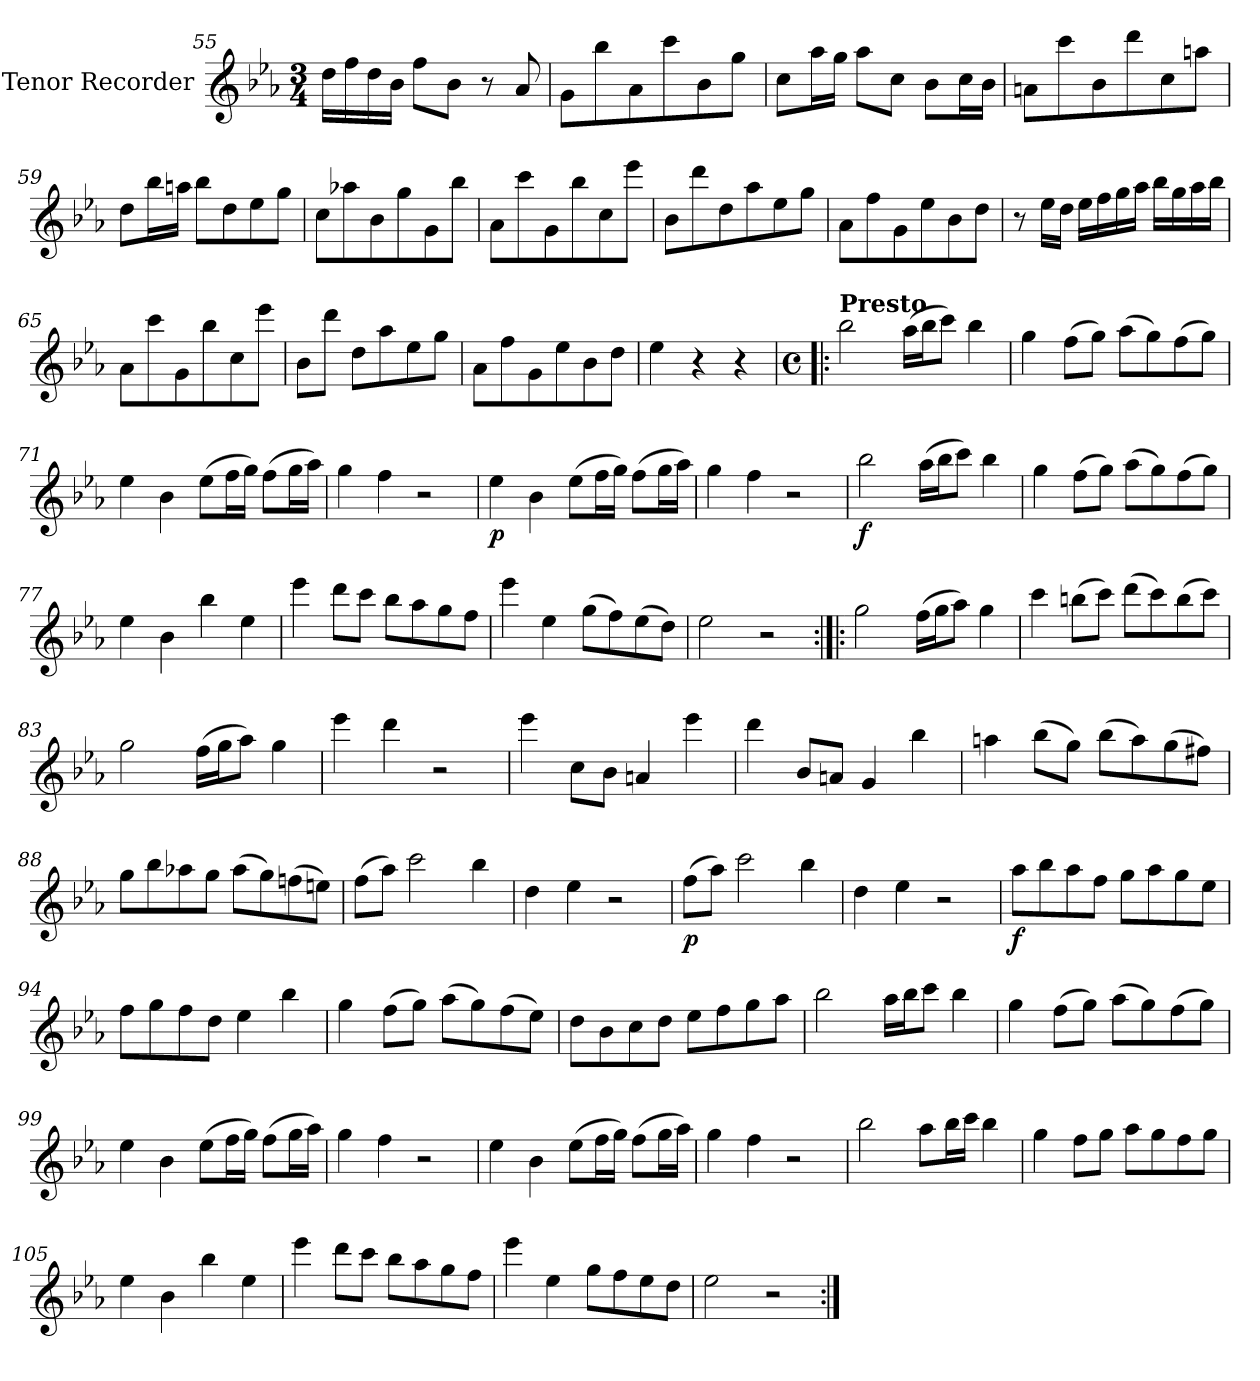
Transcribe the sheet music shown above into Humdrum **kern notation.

**kern	**dynam
*part1	*part1
*staff1	*staff1
*I"Tenor Recorder	*
*I'Rec	*
*clefG2	*
*k[b-e-a-]	*
*M3/4	*
=55	=55
16dd\LL	.
16ff\	.
16dd\	.
16b-\JJ	.
8ff\L	.
8b-\J	.
8r	.
8a-/	.
=56	=56
8g\L	.
8bb-\	.
8a-\	.
8ccc\	.
8b-\	.
8gg\J	.
!!LO:LB:g=z
=57	=57
8cc\L	.
16aa-\L	.
16gg\JJ	.
8aa-\L	.
8cc\J	.
8b-\L	.
16cc\L	.
16b-\JJ	.
=58	=58
8an\L	.
8ccc\	.
8b-\	.
8ddd\	.
8cc\	.
8aan\J	.
=59	=59
8dd\L	.
16bb-\L	.
16aan\JJ	.
8bb-\L	.
8dd\	.
8ee-\	.
8gg\J	.
=60	=60
8cc\L	.
8aa-X\	.
8b-\	.
8gg\	.
8g\	.
8bb-\J	.
=61	=61
8a-\L	.
8ccc\	.
8g\	.
8bb-\	.
8cc\	.
8eee-\J	.
=62	=62
8b-\L	.
8ddd\	.
8dd\	.
8aa-\	.
8ee-\	.
8gg\J	.
!!LO:LB:g=z
=63	=63
8a-\L	.
8ff\	.
8g\	.
8ee-\	.
8b-\	.
8dd\J	.
=64	=64
8r	.
16ee-\LL	.
16dd\JJ	.
16ee-\LL	.
16ff\	.
16gg\	.
16aa-\JJ	.
16bb-\LL	.
16gg\	.
16aa-\	.
16bb-\JJ	.
=65	=65
8a-\L	.
8ccc\	.
8g\	.
8bb-\	.
8cc\	.
8eee-\J	.
=66	=66
8b-\L	.
8ddd\J	.
8dd\L	.
8aa-\	.
8ee-\	.
8gg\J	.
=67	=67
8a-\L	.
8ff\	.
8g\	.
8ee-\	.
8b-\	.
8dd\J	.
=68	=68
4ee-\	.
4r	.
4r	.
!!LO:LB:g=z
=69!|:	=69!|:
*M4/4	*
*met(c)	*
!LO:TX:a:B:t=Presto	!
2bb-\	.
(>16aa-\LL	.
16bb-\J	.
8ccc\J)	.
4bb-\	.
=70	=70
4gg\	.
(>8ff\L	.
8gg\J)	.
(>8aa-\L	.
8gg\)	.
(>8ff\	.
8gg\J)	.
=71	=71
4ee-\	.
4b-\	.
(>8ee-\L	.
16ff\L	.
16gg\JJ)	.
(>8ff\L	.
16gg\L	.
16aa-\JJ)	.
=72	=72
4gg\	.
4ff\	.
2r	.
=73	=73
!	!LO:DY:b
4ee-\	p
4b-\	.
(>8ee-\L	.
16ff\L	.
16gg\JJ)	.
(>8ff\L	.
16gg\L	.
16aa-\JJ)	.
=74	=74
4gg\	.
4ff\	.
2r	.
!!LO:LB:g=z
=75	=75
!	!LO:DY:b
2bb-\	f
(>16aa-\LL	.
16bb-\J	.
8ccc\J)	.
4bb-\	.
=76	=76
4gg\	.
(>8ff\L	.
8gg\J)	.
(>8aa-\L	.
8gg\)	.
(>8ff\	.
8gg\J)	.
=77	=77
4ee-\	.
4b-\	.
4bb-\	.
4ee-\	.
=78	=78
4eee-\	.
8ddd\L	.
8ccc\J	.
8bb-\L	.
8aa-\	.
8gg\	.
8ff\J	.
=79	=79
4eee-\	.
4ee-\	.
(>8gg\L	.
8ff\)	.
(>8ee-\	.
8dd\J)	.
=80	=80
2ee-\	.
2r	.
=81:|!|:	=81:|!|:
2gg\	.
(>16ff\LL	.
16gg\J	.
8aa-\J)	.
4gg\	.
!!LO:LB:g=z
=82	=82
4ccc\	.
(>8bbn\L	.
8ccc\J)	.
(>8ddd\L	.
8ccc\)	.
(>8bb\	.
8ccc\J)	.
=83	=83
2gg\	.
(>16ff\LL	.
16gg\J	.
8aa-\J)	.
4gg\	.
=84	=84
4eee-\	.
4ddd\	.
2r	.
=85	=85
4eee-\	.
8cc\L	.
8b-\J	.
4an/	.
4eee-\	.
=86	=86
4ddd\	.
8b-/L	.
8an/J	.
4g/	.
4bb-\	.
!!LO:LB:g=z
=87	=87
4aan\	.
(>8bb-\L	.
8gg\J)	.
(>8bb-\L	.
8aa\)	.
(>8gg\	.
8ff#X\J)	.
=88	=88
8gg\L	.
8bb-\	.
8aa-X\	.
8gg\J	.
(>8aa-\L	.
8gg\)	.
(>8ffn\	.
8een\J)	.
=89	=89
(>8ff\L	.
8aa-\J)	.
2ccc\	.
4bb-\	.
=90	=90
4dd\	.
4ee-\	.
2r	.
=91	=91
!	!LO:DY:b
(>8ff\L	p
8aa-\J)	.
2ccc\	.
4bb-\	.
=92	=92
4dd\	.
4ee-\	.
2r	.
!!LO:LB:g=z
=93	=93
!	!LO:DY:b
8aa-\L	f
8bb-\	.
8aa-\	.
8ff\J	.
8gg\L	.
8aa-\	.
8gg\	.
8ee-\J	.
=94	=94
8ff\L	.
8gg\	.
8ff\	.
8dd\J	.
4ee-\	.
4bb-\	.
=95	=95
4gg\	.
(>8ff\L	.
8gg\J)	.
(>8aa-\L	.
8gg\)	.
(>8ff\	.
8ee-\J)	.
=96	=96
8dd\L	.
8b-\	.
8cc\	.
8dd\J	.
8ee-\L	.
8ff\	.
8gg\	.
8aa-\J	.
=97	=97
2bb-\	.
16aa-\LL	.
16bb-\J	.
8ccc\J	.
4bb-\	.
!!LO:LB:g=z
=98	=98
4gg\	.
(>8ff\L	.
8gg\J)	.
(>8aa-\L	.
8gg\)	.
(>8ff\	.
8gg\J)	.
=99	=99
4ee-\	.
4b-\	.
(>8ee-\L	.
16ff\L	.
16gg\JJ)	.
(>8ff\L	.
16gg\L	.
16aa-\JJ)	.
=100	=100
4gg\	.
4ff\	.
2r	.
=101	=101
4ee-\	.
4b-\	.
(>8ee-\L	.
16ff\L	.
16gg\JJ)	.
(>8ff\L	.
16gg\L	.
16aa-\JJ)	.
=102	=102
4gg\	.
4ff\	.
2r	.
=103	=103
2bb-\	.
8aa-\L	.
16bb-\L	.
16ccc\JJ	.
4bb-\	.
!!LO:LB:g=z
=104	=104
4gg\	.
8ff\L	.
8gg\J	.
8aa-\L	.
8gg\	.
8ff\	.
8gg\J	.
=105	=105
4ee-\	.
4b-\	.
4bb-\	.
4ee-\	.
=106	=106
4eee-\	.
8ddd\L	.
8ccc\J	.
8bb-\L	.
8aa-\	.
8gg\	.
8ff\J	.
=107	=107
4eee-\	.
4ee-\	.
8gg\L	.
8ff\	.
8ee-\	.
8dd\J	.
=108	=108
2ee-\	.
2r	.
=:|!	=:|!
*-	*-
